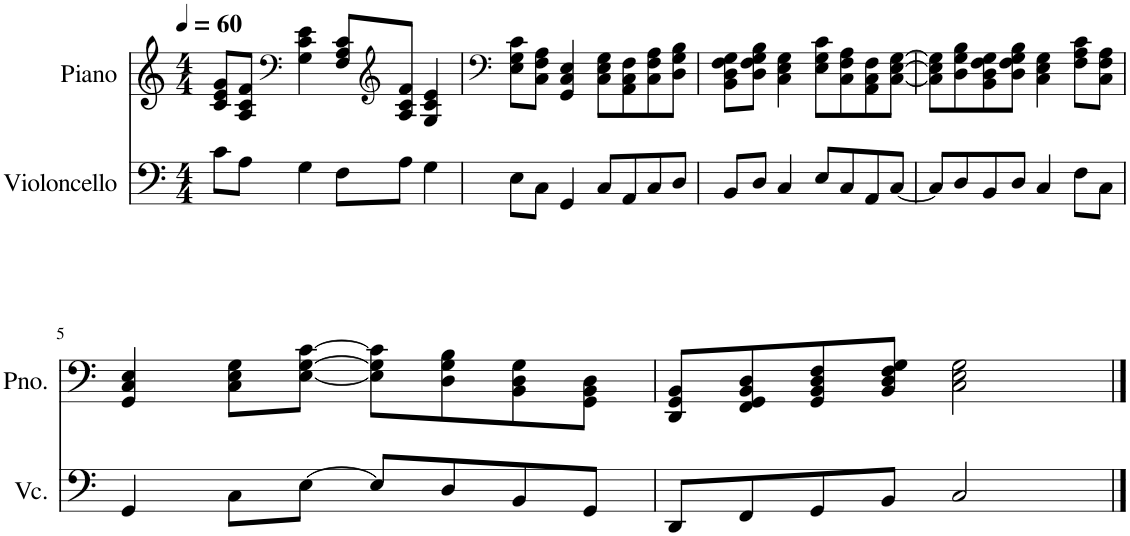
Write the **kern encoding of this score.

**kern	**kern
*part2	*part1
*staff2	*staff1
*I"Violoncello	*I"Piano
*I'Vc.	*I'Pno.
*clefF4	*clefG2
*k[]	*k[]
*M4/4	*M4/4
*MM60	*MM60
=1	=1
8c\L	8c/ 8e/ 8g/L
8A\J	8A/ 8c/ 8f/J
*	*clefF4
4G\	4G\ 4c\ 4e\
8F\L	8F/ 8A/ 8c/L
*	*clefG2
8A\J	8A/ 8c/ 8f/J
4G\	4G/ 4c/ 4e/
=2	=2
*	*clefF4
8E\L	8E\ 8G\ 8c\L
8C\J	8C\ 8F\ 8A\J
4GG/	4GG/ 4C/ 4E/
8C/L	8C\ 8E\ 8G\L
8AA/	8AA\ 8C\ 8F\
8C/	8C\ 8F\ 8A\
8D/J	8D\ 8G\ 8B\J
=3	=3
8BB/L	8BB\ 8D\ 8F\ 8G\L
8D/J	8D\ 8F\ 8G\ 8B\J
4C/	4C\ 4E\ 4G\
8E/L	8E\ 8G\ 8c\L
8C/	8C\ 8F\ 8A\
8AA/	8AA\ 8C\ 8F\
[8C/J	[8C\ [8E\ [8G\J
=4	=4
8C/L]	8C\] 8E\] 8G\]L
8D/	8D\ 8G\ 8B\
8BB/	8BB\ 8D\ 8F\ 8G\
8D/J	8D\ 8F\ 8G\ 8B\J
4C/	4C\ 4E\ 4G\
8F\L	8F\ 8A\ 8c\L
8C\J	8C\ 8F\ 8A\J
!!LO:LB:g=z
=5	=5
4GG/	4GG/ 4C/ 4E/
8C\L	8C\ 8E\ 8G\L
[8E\J	[8E\ [8G\ [8c\J
8E/L]	8E\] 8G\] 8c\]L
8D/	8D\ 8G\ 8B\
8BB/	8BB\ 8D\ 8G\
8GG/J	8GG\ 8BB\ 8D\J
=6	=6
8DD/L	8DD/ 8GG/ 8BB/L
8FF/	8FF/ 8GG/ 8BB/ 8D/
8GG/	8GG/ 8BB/ 8D/ 8F/
8BB/J	8BB/ 8D/ 8F/ 8G/J
2C/	2C\ 2E\ 2G\
==	==
*-	*-
